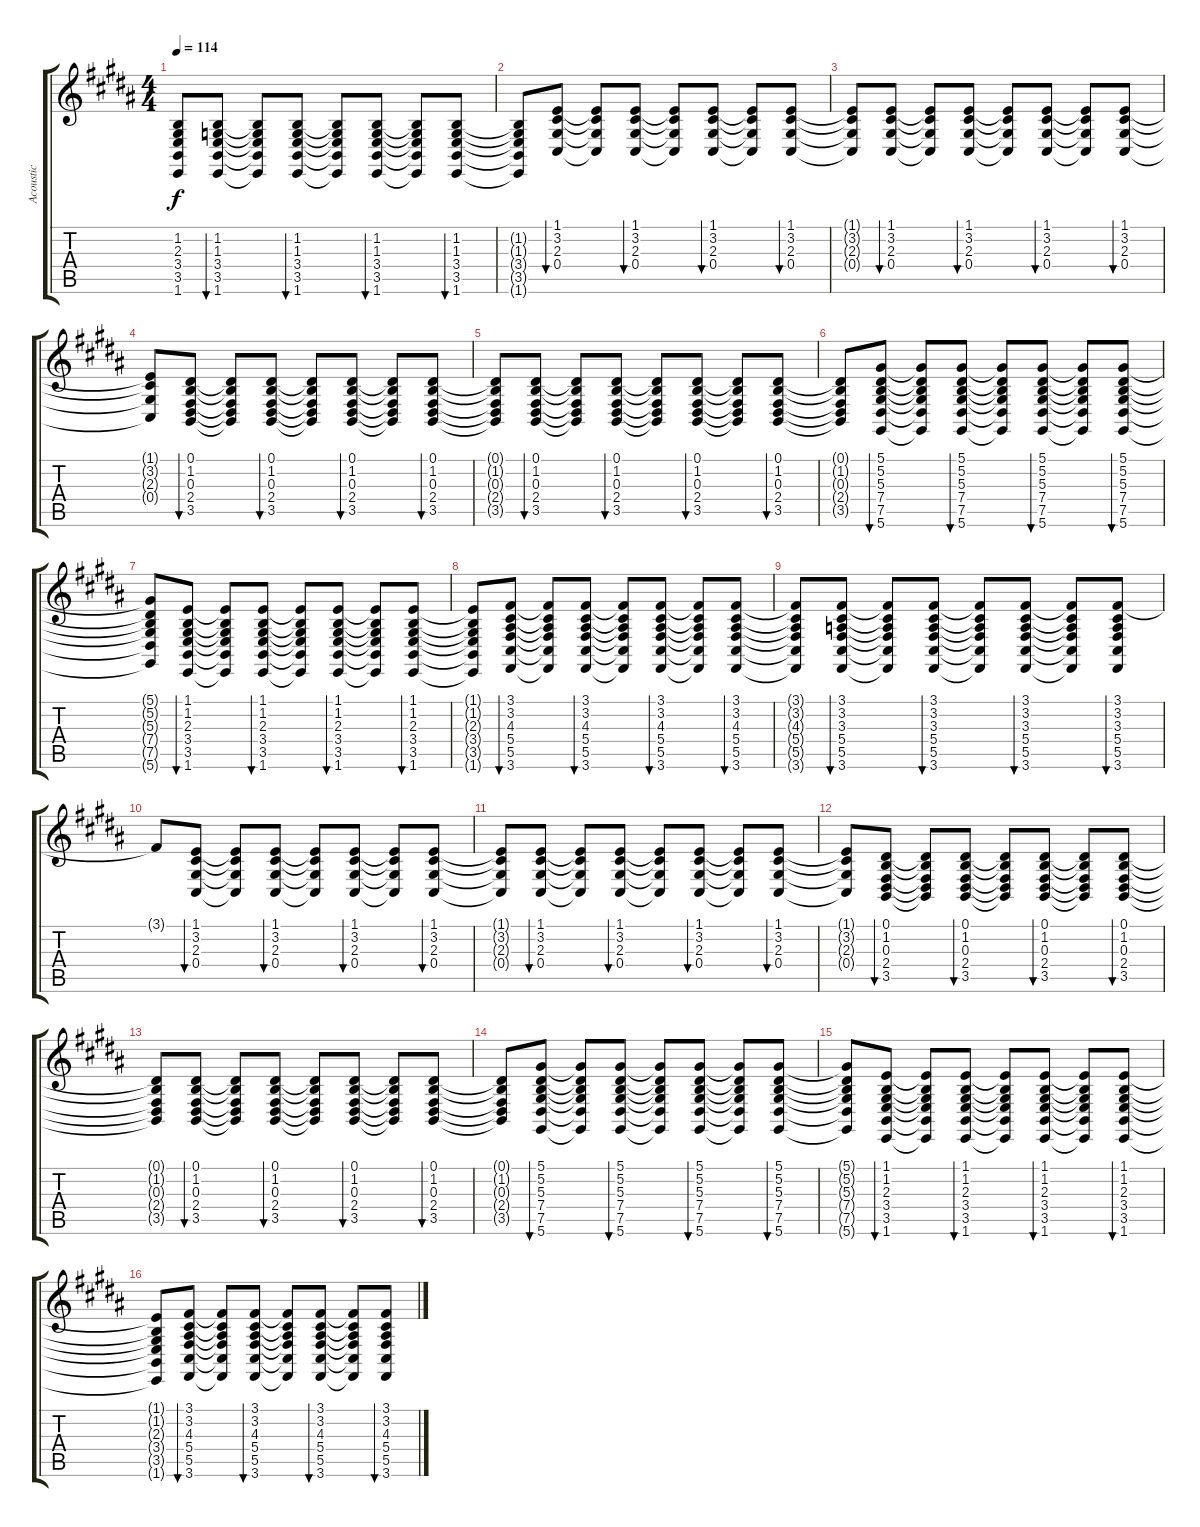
\track ("Acoustic" "Acoustic") {instrument harpsichord}
\staff {score tabs}
\tuning (Eb4 Bb3 Gb3 Db3 Ab2 Eb2) {hide}
\ts (4 4)
\tempo 114
\clef g2
\ks g#minor
(1.2{t} 2.3{t} 3.4{t} 3.5{t} 1.6{t}).8{dy f} (1.2 1.3 3.4 3.5 1.6).8{bu 60} (1.2{t} 1.3{t} 3.4{t} 3.5{t} 1.6{t}).8 (1.2 1.3 3.4 3.5 1.6).8{bu 60} (1.2{t} 1.3{t} 3.4{t} 3.5{t} 1.6{t}).8 (1.2 1.3 3.4 3.5 1.6).8{bu 60} (1.2{t} 1.3{t} 3.4{t} 3.5{t} 1.6{t}).8 (1.2 1.3 3.4 3.5 1.6).8{bu 60} |
(1.2{t} 1.3{t} 3.4{t} 3.5{t} 1.6{t}).8 (1.1 3.2 2.3 0.4).8{bu 60} (1.1{t} 3.2{t} 2.3{t} 0.4{t}).8 (1.1 3.2 2.3 0.4).8{bu 60} (1.1{t} 3.2{t} 2.3{t} 0.4{t}).8 (1.1 3.2 2.3 0.4).8{bu 60} (1.1{t} 3.2{t} 2.3{t} 0.4{t}).8 (1.1 3.2 2.3 0.4).8{bu 60} |
(1.1{t} 3.2{t} 2.3{t} 0.4{t}).8 (1.1 3.2 2.3 0.4).8{bu 60} (1.1{t} 3.2{t} 2.3{t} 0.4{t}).8 (1.1 3.2 2.3 0.4).8{bu 60} (1.1{t} 3.2{t} 2.3{t} 0.4{t}).8 (1.1 3.2 2.3 0.4).8{bu 60} (1.1{t} 3.2{t} 2.3{t} 0.4{t}).8 (1.1 3.2 2.3 0.4).8{bu 60} |
(1.1{t} 3.2{t} 2.3{t} 0.4{t}).8 (0.1 1.2 0.3 2.4 3.5).8{bu 60} (0.1{t} 1.2{t} 0.3{t} 2.4{t} 3.5{t}).8 (0.1 1.2 0.3 2.4 3.5).8{bu 60} (0.1{t} 1.2{t} 0.3{t} 2.4{t} 3.5{t}).8 (0.1 1.2 0.3 2.4 3.5).8{bu 60} (0.1{t} 1.2{t} 0.3{t} 2.4{t} 3.5{t}).8 (0.1 1.2 0.3 2.4 3.5).8{bu 60} |
(0.1{t} 1.2{t} 0.3{t} 2.4{t} 3.5{t}).8 (0.1 1.2 0.3 2.4 3.5).8{bu 60} (0.1{t} 1.2{t} 0.3{t} 2.4{t} 3.5{t}).8 (0.1 1.2 0.3 2.4 3.5).8{bu 60} (0.1{t} 1.2{t} 0.3{t} 2.4{t} 3.5{t}).8 (0.1 1.2 0.3 2.4 3.5).8{bu 60} (0.1{t} 1.2{t} 0.3{t} 2.4{t} 3.5{t}).8 (0.1 1.2 0.3 2.4 3.5).8{bu 60} |
(0.1{t} 1.2{t} 0.3{t} 2.4{t} 3.5{t}).8 (5.1 5.2 5.3 7.4 7.5 5.6).8{bu 60} (5.1{t} 5.2{t} 5.3{t} 7.4{t} 7.5{t} 5.6{t}).8 (5.1 5.2 5.3 7.4 7.5 5.6).8{bu 60} (5.1{t} 5.2{t} 5.3{t} 7.4{t} 7.5{t} 5.6{t}).8 (5.1 5.2 5.3 7.4 7.5 5.6).8{bu 60} (5.1{t} 5.2{t} 5.3{t} 7.4{t} 7.5{t} 5.6{t}).8 (5.1 5.2 5.3 7.4 7.5 5.6).8{bu 60} |
(5.1{t} 5.2{t} 5.3{t} 7.4{t} 7.5{t} 5.6{t}).8 (1.1 1.2 2.3 3.4 3.5 1.6).8{bu 60} (1.1{t} 1.2{t} 2.3{t} 3.4{t} 3.5{t} 1.6{t}).8 (1.1 1.2 2.3 3.4 3.5 1.6).8{bu 60} (1.1{t} 1.2{t} 2.3{t} 3.4{t} 3.5{t} 1.6{t}).8 (1.1 1.2 2.3 3.4 3.5 1.6).8{bu 60} (1.1{t} 1.2{t} 2.3{t} 3.4{t} 3.5{t} 1.6{t}).8 (1.1 1.2 2.3 3.4 3.5 1.6).8{bu 60} |
(1.1{t} 1.2{t} 2.3{t} 3.4{t} 3.5{t} 1.6{t}).8 (3.1 3.2 4.3 5.4 5.5 3.6).8{bu 60} (3.1{t} 3.2{t} 4.3{t} 5.4{t} 5.5{t} 3.6{t}).8 (3.1 3.2 4.3 5.4 5.5 3.6).8{bu 60} (3.1{t} 3.2{t} 4.3{t} 5.4{t} 5.5{t} 3.6{t}).8 (3.1 3.2 4.3 5.4 5.5 3.6).8{bu 60} (3.1{t} 3.2{t} 4.3{t} 5.4{t} 5.5{t} 3.6{t}).8 (3.1 3.2 4.3 5.4 5.5 3.6).8{bu 60} |
(3.1{t} 3.2{t} 4.3{t} 5.4{t} 5.5{t} 3.6{t}).8 (3.1 3.2 3.3 5.4 5.5 3.6).8{bu 60} (3.1{t} 3.2{t} 3.3{t} 5.4{t} 5.5{t} 3.6{t}).8 (3.1 3.2 3.3 5.4 5.5 3.6).8{bu 60} (3.1{t} 3.2{t} 3.3{t} 5.4{t} 5.5{t} 3.6{t}).8 (3.1 3.2 3.3 5.4 5.5 3.6).8{bu 60} (3.1{t} 3.2{t} 3.3{t} 5.4{t} 5.5{t} 3.6{t}).8 (3.1 3.2 3.3 5.4 5.5 3.6).8{bu 60} |
3.1{t}.8 (1.1 3.2 2.3 0.4).8{bu 60} (1.1{t} 3.2{t} 2.3{t} 0.4{t}).8 (1.1 3.2 2.3 0.4).8{bu 60} (1.1{t} 3.2{t} 2.3{t} 0.4{t}).8 (1.1 3.2 2.3 0.4).8{bu 60} (1.1{t} 3.2{t} 2.3{t} 0.4{t}).8 (1.1 3.2 2.3 0.4).8{bu 60} |
(1.1{t} 3.2{t} 2.3{t} 0.4{t}).8 (1.1 3.2 2.3 0.4).8{bu 60} (1.1{t} 3.2{t} 2.3{t} 0.4{t}).8 (1.1 3.2 2.3 0.4).8{bu 60} (1.1{t} 3.2{t} 2.3{t} 0.4{t}).8 (1.1 3.2 2.3 0.4).8{bu 60} (1.1{t} 3.2{t} 2.3{t} 0.4{t}).8 (1.1 3.2 2.3 0.4).8{bu 60} |
(1.1{t} 3.2{t} 2.3{t} 0.4{t}).8 (0.1 1.2 0.3 2.4 3.5).8{bu 60} (0.1{t} 1.2{t} 0.3{t} 2.4{t} 3.5{t}).8 (0.1 1.2 0.3 2.4 3.5).8{bu 60} (0.1{t} 1.2{t} 0.3{t} 2.4{t} 3.5{t}).8 (0.1 1.2 0.3 2.4 3.5).8{bu 60} (0.1{t} 1.2{t} 0.3{t} 2.4{t} 3.5{t}).8 (0.1 1.2 0.3 2.4 3.5).8{bu 60} |
(0.1{t} 1.2{t} 0.3{t} 2.4{t} 3.5{t}).8 (0.1 1.2 0.3 2.4 3.5).8{bu 60} (0.1{t} 1.2{t} 0.3{t} 2.4{t} 3.5{t}).8 (0.1 1.2 0.3 2.4 3.5).8{bu 60} (0.1{t} 1.2{t} 0.3{t} 2.4{t} 3.5{t}).8 (0.1 1.2 0.3 2.4 3.5).8{bu 60} (0.1{t} 1.2{t} 0.3{t} 2.4{t} 3.5{t}).8 (0.1 1.2 0.3 2.4 3.5).8{bu 60} |
(0.1{t} 1.2{t} 0.3{t} 2.4{t} 3.5{t}).8 (5.1 5.2 5.3 7.4 7.5 5.6).8{bu 60} (5.1{t} 5.2{t} 5.3{t} 7.4{t} 7.5{t} 5.6{t}).8 (5.1 5.2 5.3 7.4 7.5 5.6).8{bu 60} (5.1{t} 5.2{t} 5.3{t} 7.4{t} 7.5{t} 5.6{t}).8 (5.1 5.2 5.3 7.4 7.5 5.6).8{bu 60} (5.1{t} 5.2{t} 5.3{t} 7.4{t} 7.5{t} 5.6{t}).8 (5.1 5.2 5.3 7.4 7.5 5.6).8{bu 60} |
(5.1{t} 5.2{t} 5.3{t} 7.4{t} 7.5{t} 5.6{t}).8 (1.1 1.2 2.3 3.4 3.5 1.6).8{bu 60} (1.1{t} 1.2{t} 2.3{t} 3.4{t} 3.5{t} 1.6{t}).8 (1.1 1.2 2.3 3.4 3.5 1.6).8{bu 60} (1.1{t} 1.2{t} 2.3{t} 3.4{t} 3.5{t} 1.6{t}).8 (1.1 1.2 2.3 3.4 3.5 1.6).8{bu 60} (1.1{t} 1.2{t} 2.3{t} 3.4{t} 3.5{t} 1.6{t}).8 (1.1 1.2 2.3 3.4 3.5 1.6).8{bu 60} |
(1.1{t} 1.2{t} 2.3{t} 3.4{t} 3.5{t} 1.6{t}).8 (3.1 3.2 4.3 5.4 5.5 3.6).8{bu 60} (3.1{t} 3.2{t} 4.3{t} 5.4{t} 5.5{t} 3.6{t}).8 (3.1 3.2 4.3 5.4 5.5 3.6).8{bu 60} (3.1{t} 3.2{t} 4.3{t} 5.4{t} 5.5{t} 3.6{t}).8 (3.1 3.2 4.3 5.4 5.5 3.6).8{bu 60} (3.1{t} 3.2{t} 4.3{t} 5.4{t} 5.5{t} 3.6{t}).8 (3.1 3.2 4.3 5.4 5.5 3.6).8{bu 60}
